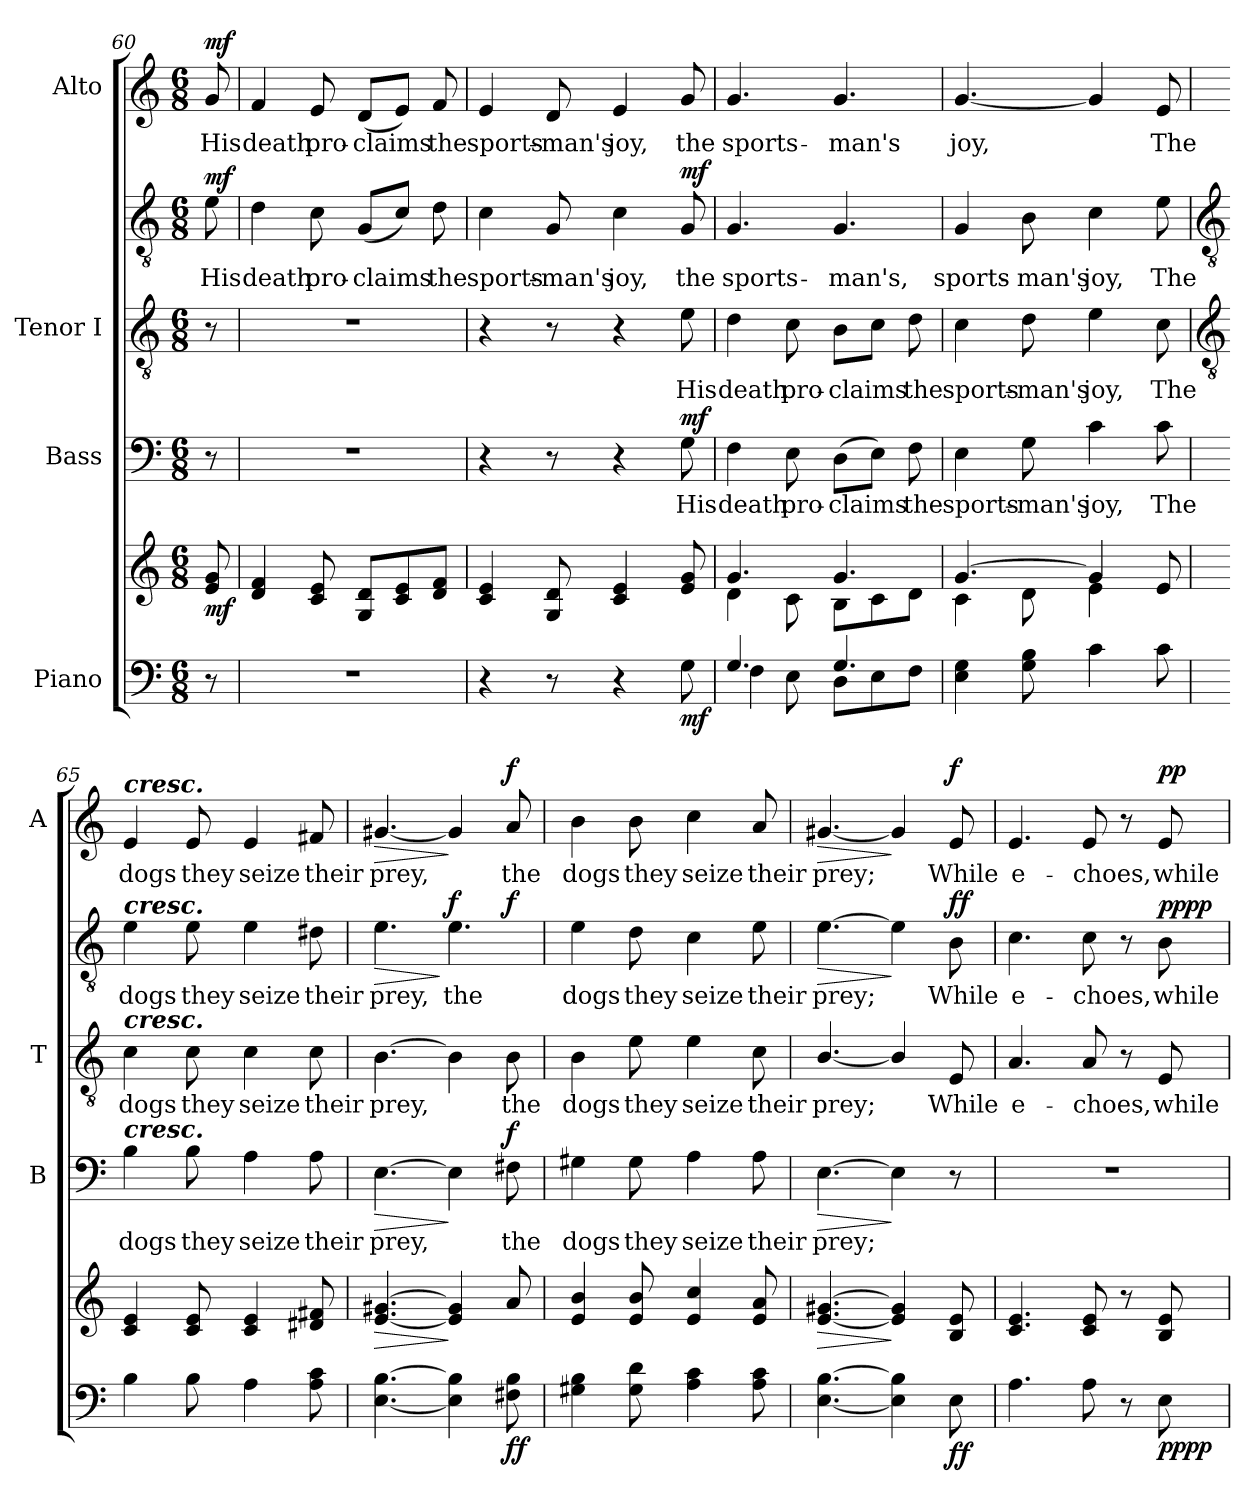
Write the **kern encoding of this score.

**kern	**kern	**dynam	**kern	**text	**dynam	**kern	**text	**kern	**text	**dynam	**kern	**text	**dynam
*part4	*part4	*part4	*part3	*part3	*part3	*part2	*part2	*part2	*part2	*part2	*part1	*part1	*part1
*staff6	*staff5	*staff5/6	*staff4	*staff4	*staff4	*staff3	*staff3	*staff2	*staff2	*staff2/3	*staff1	*staff1	*staff1
*I"Piano	*	*	*I"Bass	*	*	*I"Tenor I	*	*	*	*	*I"Alto	*	*
*	*	*	*I'B	*	*	*I'T	*	*	*	*	*I'A	*	*
!!LO:LB:g=z
*clefF4	*clefG2	*	*clefF4	*	*	*clefGv2	*	*clefGv2	*	*	*clefG2	*	*
*k[]	*k[]	*	*k[]	*	*	*k[]	*	*k[]	*	*	*k[]	*	*
*C:	*C:	*	*C:	*	*	*C:	*	*C:	*	*	*C:	*	*
*M6/8	*M6/8	*	*M6/8	*	*	*M6/8	*	*M6/8	*	*	*M6/8	*	*
=60	=60	=60	=60	=60	=60	=60	=60	=60	=60	=60	=60	=60	=60
*^	*^	*	*	*	*	*	*	*	*	*	*	*	*
!	!	!	!	!LO:DY:b	!	!	!	!	!	!	!LO:LY:b	!LO:DY:b	!	!LO:LY:b	!LO:DY:b
8ryy	8r	8e/ 8g/	8ryy	mf	8r	.	.	8r	.	8e	His	mf	8g	His	mf
=61	=61	=61	=61	=61	=61	=61	=61	=61	=61	=61	=61	=61	=61	=61	=61
!	!LO:N:vis=1	!	!	!	!LO:N:vis=1	!	!	!LO:N:vis=1	!	!	!LO:LY:b	!	!	!LO:LY:b	!
2ryy	2.r	4d/ 4f/	2ryy	.	2.r	.	.	2.r	.	4d	death	.	4f	death	.
!	!	!	!	!	!	!	!	!	!	!	!LO:LY:b	!	!	!LO:LY:b	!
.	.	8c/ 8e/	.	.	.	.	.	.	.	8c	pro-	.	8e	pro-	.
!	!	!	!	!	!	!	!	!	!	!	!LO:LY:b	!	!	!LO:LY:b	!
.	.	8G/ 8d/L	.	.	.	.	.	.	.	(<8GL	-claims	.	(<8dL	-claims	.
8ryy	.	8c/ 8e/	8ryy	.	.	.	.	.	.	8cJ)	.	.	8eJ)	.	.
!	!	!	!	!	!	!	!	!	!	!	!LO:LY:b	!	!	!LO:LY:b	!
8ryy	.	8d/ 8f/J	8ryy	.	.	.	.	.	.	8d	the	.	8f	the	.
=62	=62	=62	=62	=62	=62	=62	=62	=62	=62	=62	=62	=62	=62	=62	=62
!	!	!	!	!	!	!	!	!	!	!	!LO:LY:b	!	!	!LO:LY:b	!
2ryy	4r	4c/ 4e/	2ryy	.	4r	.	.	4r	.	4c	sports-	.	4e	sports-	.
!	!	!	!	!	!	!	!	!	!	!	!LO:LY:b	!	!	!LO:LY:b	!
.	8r	8G/ 8d/	.	.	8r	.	.	8r	.	8G/	-man's	.	8d	-man's	.
!	!	!	!	!	!	!	!	!	!	!	!LO:LY:b	!	!	!LO:LY:b	!
.	4r	4c/ 4e/	.	.	4r	.	.	4r	.	4c	joy,	.	4e	joy,	.
8ryy	.	.	8ryy	.	.	.	.	.	.	.	.	.	.	.	.
!	!	!	!	!LO:DY:b=2	!	!LO:LY:b	!LO:DY:b	!	!LO:LY:b	!	!LO:LY:b	!LO:DY:b=2	!	!LO:LY:b	!
8ryy	8G	8e/ 8g/	8ryy	mf	8G	His	mf	8e	His	8G	the	mf	8g	the	.
=63	=63	=63	=63	=63	=63	=63	=63	=63	=63	=63	=63	=63	=63	=63	=63
!	!	!	!	!LO:DY:b=2	!	!LO:LY:b	!	!	!LO:LY:b	!	!LO:LY:b	!	!	!LO:LY:b	!
!	!	!	!	!LO:DY:n=1:b	!	!	!	!	!	!	!	!	!	!	!
4.G/	4F	4.g/	4d\	mf mf	4F	death	.	4d	death	4.G	sports-	.	4.g	sports-	.
!	!	!	!	!	!	!LO:LY:b	!	!	!LO:LY:b	!	!	!	!	!	!
.	8E	.	8c\	.	8E	pro-	.	8c	pro-	.	.	.	.	.	.
!	!	!	!	!	!	!LO:LY:b	!	!	!LO:LY:b	!	!LO:LY:b	!	!	!LO:LY:b	!
4.G/	8DL	4.g/	8B\L	.	(>8DL	-claims	.	8BL	-claims	4.G	-man's,	.	4.g	-man's	.
.	8E	.	8c\	.	8EJ)	.	.	8cJ	.	.	.	.	.	.	.
!	!	!	!	!	!	!LO:LY:b	!	!	!LO:LY:b	!	!	!	!	!	!
.	8FJ	.	8d\J	.	8F	the	.	8d	the	.	.	.	.	.	.
=64	=64	=64	=64	=64	=64	=64	=64	=64	=64	=64	=64	=64	=64	=64	=64
!	!	!	!	!	!	!LO:LY:b	!	!	!LO:LY:b	!	!LO:LY:b	!	!	!LO:LY:b	!
2ryy	4E 4G	[4.g/	4c\	.	4E	sports-	.	4c	sports-	4G	sports-	.	[4.g	joy,	.
!	!	!	!	!	!	!LO:LY:b	!	!	!LO:LY:b	!	!LO:LY:b	!	!	!	!
.	8G 8B	.	8d\	.	8G	-man's	.	8d	-man's	8B	-man's	.	.	.	.
!	!	!	!	!	!	!LO:LY:b	!	!	!LO:LY:b	!	!LO:LY:b	!	!	!	!
.	4c	4g/]	4e\	.	4c	joy,	.	4e	joy,	4c	joy,	.	4g]	.	.
8ryy	.	.	.	.	.	.	.	.	.	.	.	.	.	.	.
!	!	!	!	!	!	!LO:LY:b	!	!	!LO:LY:b	!	!LO:LY:b	!	!	!LO:LY:b	!
8ryy	8c	8e/	8ryy	.	8c	The	.	8c	The	8e	The	.	8e	The	.
*v	*v	*	*	*	*	*	*	*	*	*	*	*	*	*	*
*	*v	*v	*	*	*	*	*	*	*	*	*	*	*	*
!!LO:LB:g=z
=65	=65	=65	=65	=65	=65	=65	=65	=65	=65	=65	=65	=65	=65
*	*	*	*	*	*	*clefGv2	*	*clefGv2	*	*	*	*	*
*^	*^	*	*	*	*	*	*	*	*	*	*	*	*
!	!	!	!	!	!	!	!	!	!	!	!	!	!LO:TX:a:Bi:t=cresc.	!	!
!	!	!	!	!	!	!	!	!	!	!LO:TX:a:Bi:t=cresc.	!	!	!	!	!
!	!	!	!	!	!	!	!	!LO:TX:a:Bi:t=cresc.	!	!	!	!	!	!	!
!	!	!	!	!	!LO:TX:a:Bi:t=cresc.	!	!	!	!	!	!	!	!	!	!
!	!	!LO:TX:a:Bi:t=cresc.	!	!	!	!	!	!	!	!	!	!	!	!	!
!LO:TX:a:Bi:t=cresc.	!	!	!	!	!	!	!	!	!	!	!	!	!	!	!
!	!	!	!	!	!	!LO:LY:b	!	!	!LO:LY:b	!	!LO:LY:b	!	!	!LO:LY:b	!
*v	*v	*	*	*	*	*	*	*	*	*	*	*	*	*	*
*	*v	*v	*	*	*	*	*	*	*	*	*	*	*	*
4B	4c 4e	.	4B	dogs	.	4c	dogs	4e	dogs	.	4e	dogs	.
!	!	!	!	!LO:LY:b	!	!	!LO:LY:b	!	!LO:LY:b	!	!	!LO:LY:b	!
8B	8c 8e	.	8B	they	.	8c	they	8e	they	.	8e	they	.
!	!	!	!	!LO:LY:b	!	!	!LO:LY:b	!	!LO:LY:b	!	!	!LO:LY:b	!
4A	4c 4e	.	4A	seize	.	4c	seize	4e	seize	.	4e	seize	.
!	!	!	!	!LO:LY:b	!	!	!LO:LY:b	!	!LO:LY:b	!	!	!LO:LY:b	!
8A 8c	8d#X 8f#X	.	8A	their	.	8c	their	8d#X	their	.	8f#X	their	.
=66	=66	=66	=66	=66	=66	=66	=66	=66	=66	=66	=66	=66	=66
!	!	!LO:HP:b	!	!LO:LY:b	!LO:HP:b	!	!LO:LY:b	!	!LO:LY:b	!LO:HP:b	!	!LO:LY:b	!LO:HP:b
[4.E [4.B	[4.e [4.g#X	>	[4.E	prey,	>	[4.B	prey,	4.e	prey,	>	[4.g#X	prey,	>
!	!	!	!	!	!	!	!	!	!LO:LY:b	!LO:DY:n=1:b	!	!	!
4E] 4B]	4e] 4g#]	]	4E]	.	]	4B]	.	4.e	the	] f	4g#]	.	]
!	!	!LO:DY:b=2	!	!LO:LY:b	!	!	!LO:LY:b	!	!	!	!	!LO:LY:b	!
!	!	!LO:DY:n=1:b	!	!	!LO:DY:b	!	!	!	!	!LO:DY:n=2:b=2	!	!	!LO:DY:b
8F#X 8B	8a	f f	8F#X	the	f	8B	the	.	.	f	8a	the	f
=67	=67	=67	=67	=67	=67	=67	=67	=67	=67	=67	=67	=67	=67
!	!	!	!	!LO:LY:b	!	!	!LO:LY:b	!	!LO:LY:b	!	!	!LO:LY:b	!
4G#X 4B	4e 4b	.	4G#X	dogs	.	4B	dogs	4e	dogs	.	4b	dogs	.
!	!	!	!	!LO:LY:b	!	!	!LO:LY:b	!	!LO:LY:b	!	!	!LO:LY:b	!
8G# 8d	8e 8b	.	8G#	they	.	8e	they	8d	they	.	8b	they	.
!	!	!	!	!LO:LY:b	!	!	!LO:LY:b	!	!LO:LY:b	!	!	!LO:LY:b	!
4A 4c	4e 4cc	.	4A	seize	.	4e	seize	4c	seize	.	4cc	seize	.
!	!	!	!	!LO:LY:b	!	!	!LO:LY:b	!	!LO:LY:b	!	!	!LO:LY:b	!
8A 8c	8e 8a	.	8A	their	.	8c	their	8e	their	.	8a	their	.
=68	=68	=68	=68	=68	=68	=68	=68	=68	=68	=68	=68	=68	=68
!	!	!LO:HP:b	!	!LO:LY:b	!LO:HP:b	!	!LO:LY:b	!	!LO:LY:b	!LO:HP:b	!	!LO:LY:b	!LO:HP:b
[4.E [4.B	[4.e [4.g#X	>	[4.E	prey;	>	[4.B/	prey;	[4.e	prey;	>	[4.g#X	prey;	>
4E] 4B]	4e] 4g#]	]	4E]	.	]	4B/]	.	4e]	.	]	4g#]	.	]
!	!	!LO:DY:b=2	!	!	!	!	!LO:LY:b	!	!LO:LY:b	!	!	!LO:LY:b	!
!	!	!LO:DY:n=1:b	!	!	!	!	!	!	!	!LO:DY:b=2	!	!	!
!	!	!	!	!	!	!	!	!	!	!LO:DY:n=1:b	!	!	!LO:DY:b
8E	8B 8e	f f	8r	.	.	8E	While	8B	While	f f	8e	While	f
=69	=69	=69	=69	=69	=69	=69	=69	=69	=69	=69	=69	=69	=69
!	!	!	!LO:N:vis=1	!	!	!	!LO:LY:b	!	!LO:LY:b	!	!	!LO:LY:b	!
4.A	4.c 4.e	.	2.r	.	.	4.A	e-	4.c	e-	.	4.e	e-	.
!	!	!	!	!	!	!	!LO:LY:b	!	!LO:LY:b	!	!	!LO:LY:b	!
8A	8c 8e	.	.	.	.	8A	-choes,	8c	-choes,	.	8e	-choes,	.
8r	8r	.	.	.	.	8r	.	8r	.	.	8r	.	.
!	!	!LO:DY:b=2	!	!	!	!	!LO:LY:b	!	!LO:LY:b	!	!	!LO:LY:b	!
!	!	!LO:DY:n=1:b	!	!	!	!	!	!	!	!LO:DY:b=2	!	!	!
!	!	!	!	!	!	!	!	!	!	!LO:DY:n=1:b	!	!	!LO:DY:b
8E	8B 8e	pp pp	.	.	.	8E	while	8B	while	pp pp	8e	while	pp
=	=	=	=	=	=	=	=	=	=	=	=	=	=
*-	*-	*-	*-	*-	*-	*-	*-	*-	*-	*-	*-	*-	*-
